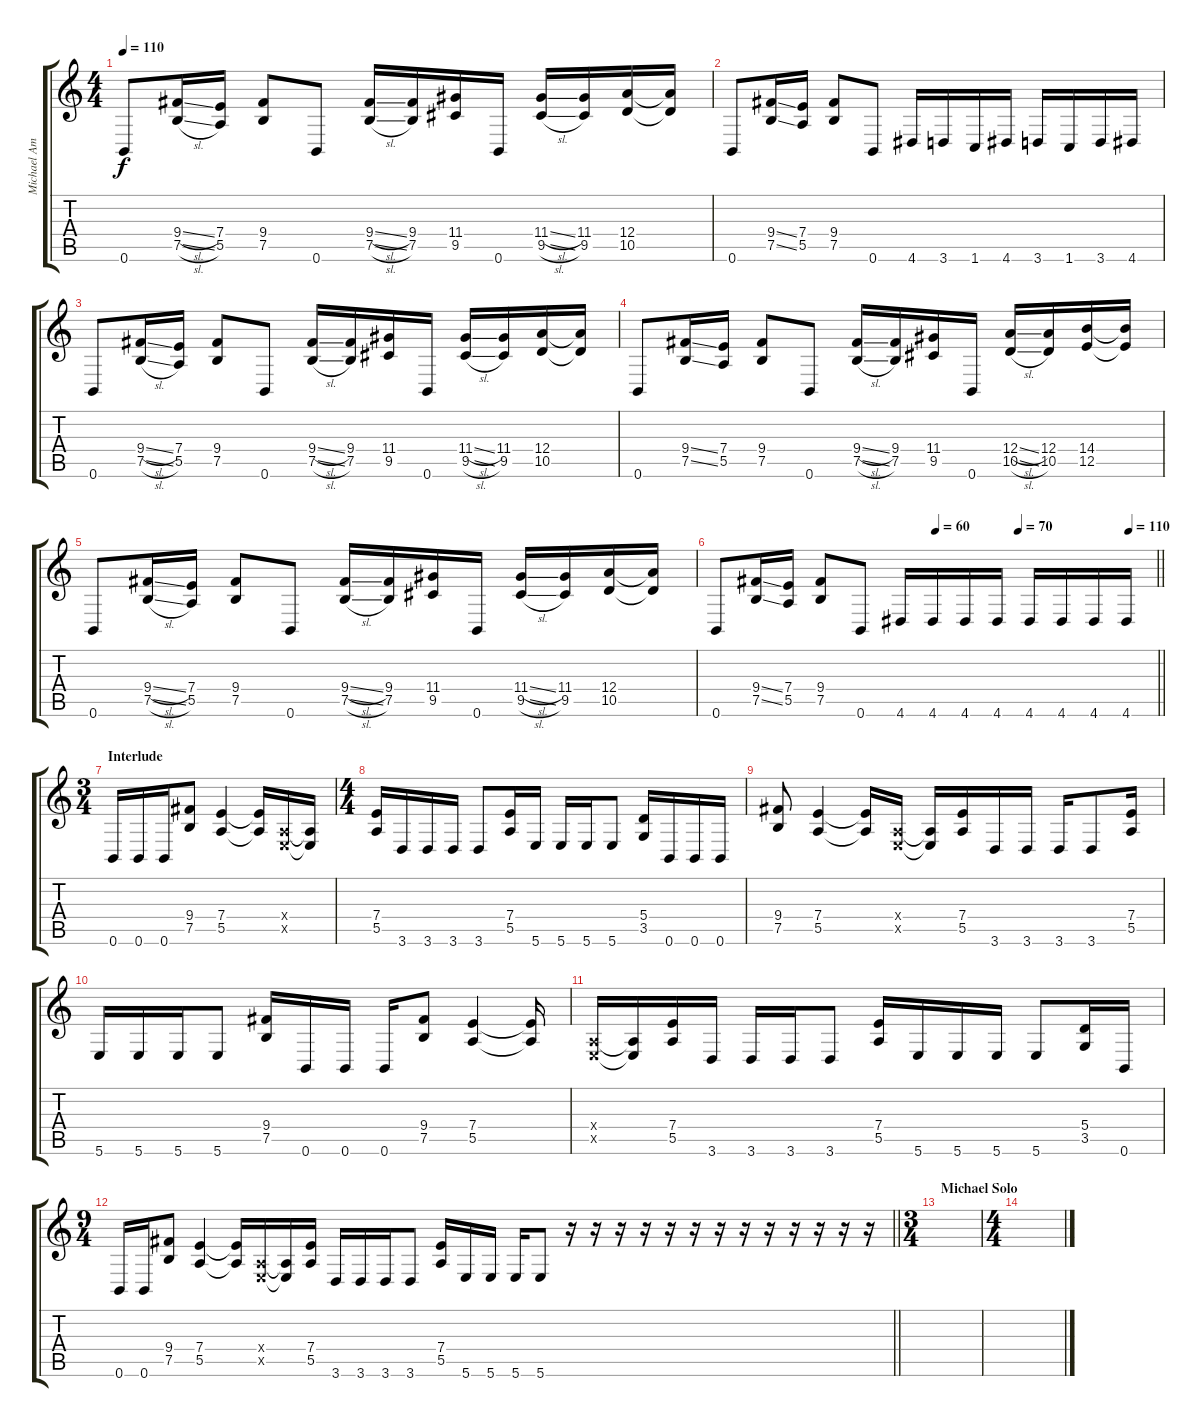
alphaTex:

\track ("Michael Amott" "Michael Am") {instrument distortionguitar}
\staff {score tabs}
\tuning (B3 Gb3 D3 A2 E2 B1) {hide}
\ts (4 4)
\tempo 110
\clef g2
\ks c
0.6.8{dy f} (9.4{sl} 7.5{sl}).16 (7.4 5.5).16 (9.4 7.5).8 0.6.8 (9.4{sl} 7.5{sl}).16 (9.4 7.5).16 (11.4 9.5).16 0.6.16 (11.4{sl} 9.5{sl}).16 (11.4 9.5).16 (12.4 10.5).16 (12.4{t} 10.5{t}).16 |
0.6.8 (9.4{ss} 7.5{ss}).16 (7.4 5.5).16 (9.4 7.5).8 0.6.8 4.6.16 3.6.16 1.6.16 4.6.16 3.6.16 1.6.16 3.6.16 4.6.16 |
0.6.8 (9.4{sl} 7.5{sl}).16 (7.4 5.5).16 (9.4 7.5).8 0.6.8 (9.4{sl} 7.5{sl}).16 (9.4 7.5).16 (11.4 9.5).16 0.6.16 (11.4{sl} 9.5{sl}).16 (11.4 9.5).16 (12.4 10.5).16 (12.4{t} 10.5{t}).16 |
0.6.8 (9.4{ss} 7.5{ss}).16 (7.4 5.5).16 (9.4 7.5).8 0.6.8 (9.4{sl} 7.5{sl}).16 (9.4 7.5).16 (11.4 9.5).16 0.6.16 (12.4{sl} 10.5{sl}).16 (12.4 10.5).16 (14.4 12.5).16 (14.4{t} 12.5{t}).16 |
0.6.8 (9.4{sl} 7.5{sl}).16 (7.4 5.5).16 (9.4 7.5).8 0.6.8 (9.4{sl} 7.5{sl}).16 (9.4 7.5).16 (11.4 9.5).16 0.6.16 (11.4{sl} 9.5{sl}).16 (11.4 9.5).16 (12.4 10.5).16 (12.4{t} 10.5{t}).16 |
\tempo (60 0.5)
\tempo (70 0.6875)
\tempo (110 0.9375)
\barLineRight lightlight
0.6.8 (9.4{ss} 7.5{ss}).16 (7.4 5.5).16 (9.4 7.5).8 0.6.8 4.6.16 4.6.16 4.6.16 4.6.16 4.6.16 4.6.16 4.6.16 4.6.16 |
\ts (3 4)
\section ("" "Interlude")
0.6.16 0.6.16 0.6.16 (9.4 7.5).8 (7.4 5.5).4 (7.4{t} 5.5{t}).16 (0.4{x} 0.5{x}).16 (0.4{t} 0.5{t}).16 |
\ts (4 4)
(7.4 5.5).16 3.6.16 3.6.16 3.6.16 3.6.8 (7.4 5.5).16 5.6.16 5.6.16 5.6.16 5.6.8 (5.4 3.5).16 0.6.16 0.6.16 0.6.16 |
(9.4 7.5).8 (7.4 5.5).4 (7.4{t} 5.5{t}).16 (0.4{x} 0.5{x}).16 (0.4{t} 0.5{t}).16 (7.4 5.5).16 3.6.16 3.6.16 3.6.16 3.6.8 (7.4 5.5).16 |
5.6.16 5.6.16 5.6.16 5.6.8 (9.4 7.5).16 0.6.16 0.6.16 0.6.16 (9.4 7.5).8 (7.4 5.5).4 (7.4{t} 5.5{t}).16 |
(0.4{x} 0.5{x}).16 (0.4{t} 0.5{t}).16 (7.4 5.5).16 3.6.16 3.6.16 3.6.16 3.6.8 (7.4 5.5).16 5.6.16 5.6.16 5.6.16 5.6.8 (5.4 3.5).16 0.6.16 |
\ts (9 4)
\barLineRight lightlight
0.6.16 0.6.16 (9.4 7.5).8 (7.4 5.5).4 (7.4{t} 5.5{t}).16 (0.4{x} 0.5{x}).16 (0.4{t} 0.5{t}).16 (7.4 5.5).16 3.6.16 3.6.16 3.6.16 3.6.8 (7.4 5.5).16 5.6.16 5.6.16 5.6.16 5.6.8 r.16 r.16 r.16 r.16 r.16 r.16 r.16 r.16 r.16 r.16 r.16 r.16 r.16 |
\ts (3 4)
\section ("" "Michael Solo")
|
\ts (4 4)
